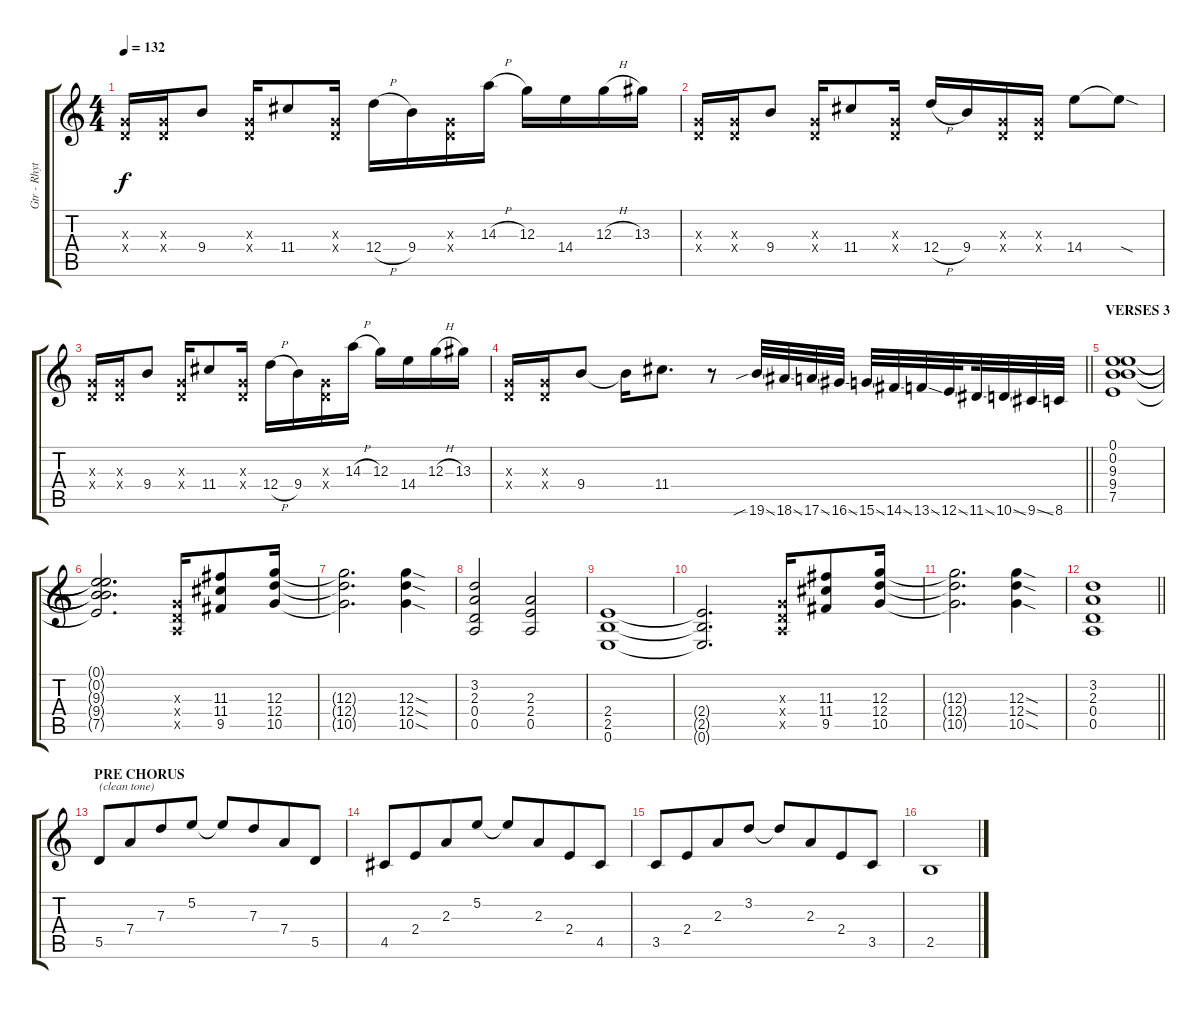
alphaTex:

\track ("Gtr - Rhythm 2" "Gtr - Rhyt") {instrument overdrivenguitar}
\staff {score tabs}
\tuning (E4 B3 G3 D3 A2 E2) {hide}
\ts (4 4)
\tempo 132
\clef g2
\ks c
(0.3{x} 0.4{x}).16{dy f} (0.3{x} 0.4{x}).16 9.4.8 (0.3{x} 0.4{x}).16 11.4.8 (0.3{x} 0.4{x}).16 12.4{h}.16 9.4.16 (0.3{x} 0.4{x}).16 14.3{h}.16 12.3.16 14.4.16 12.3{h}.16 13.3.16 |
(0.3{x} 0.4{x}).16 (0.3{x} 0.4{x}).16 9.4.8 (0.3{x} 0.4{x}).16 11.4.8 (0.3{x} 0.4{x}).16 12.4{h}.16 9.4.16 (0.3{x} 0.4{x}).16 (0.3{x} 0.4{x}).16 14.4.8 14.4{sod t}.8 |
(0.3{x} 0.4{x}).16 (0.3{x} 0.4{x}).16 9.4.8 (0.3{x} 0.4{x}).16 11.4.8 (0.3{x} 0.4{x}).16 12.4{h}.16 9.4.16 (0.3{x} 0.4{x}).16 14.3{h}.16 12.3.16 14.4.16 12.3{h}.16 13.3.16 |
\barLineRight lightlight
(0.3{x} 0.4{x}).16 (0.3{x} 0.4{x}).16 9.4.8 9.4{t}.16 11.4.8{d} r.8 19.6{sib ss}.32 18.6{ss}.32 17.6{ss}.32 16.6{ss}.32 15.6{ss}.32 14.6{ss}.32 13.6{ss}.32 12.6{ss}.32{beam splitsecondary} 11.6{ss}.32 10.6{ss}.32 9.6{ss}.32 8.6.32 |
\section ("" "VERSES 3")
(0.1 0.2 9.3 9.4 7.5).1 |
(0.1{t} 0.2{t} 9.3{t} 9.4{t} 7.5{t}).2{d} (0.3{x} 0.4{x} 0.5{x}).16 (11.3 11.4 9.5).8 (12.3 12.4 10.5).16 |
(12.3{t} 12.4{t} 10.5{t}).2{d} (12.3{sod} 12.4{sod} 10.5{sod}).4 |
(3.2 2.3 0.4 0.5).2 (2.3 2.4 0.5).2 |
(2.4 2.5 0.6).1 |
(2.4{t} 2.5{t} 0.6{t}).2{d} (0.3{x} 0.4{x} 0.5{x}).16 (11.3 11.4 9.5).8 (12.3 12.4 10.5).16 |
(12.3{t} 12.4{t} 10.5{t}).2{d} (12.3{sod} 12.4{sod} 10.5{sod}).4 |
\barLineRight lightlight
(3.2 2.3 0.4 0.5).1 |
\section ("" "PRE CHORUS")
5.5.8{txt "(clean tone)" instrument overdrivenguitar} 7.4.8{beam merge} 7.3.8 5.2.8 5.2{t}.8 7.3.8{beam merge} 7.4.8 5.5.8 |
4.5.8 2.4.8{beam merge} 2.3.8 5.2.8 5.2{t}.8 2.3.8{beam merge} 2.4.8 4.5.8 |
3.5.8 2.4.8{beam merge} 2.3.8 3.2.8 3.2{t}.8 2.3.8{beam merge} 2.4.8 3.5.8 |
2.5.1
